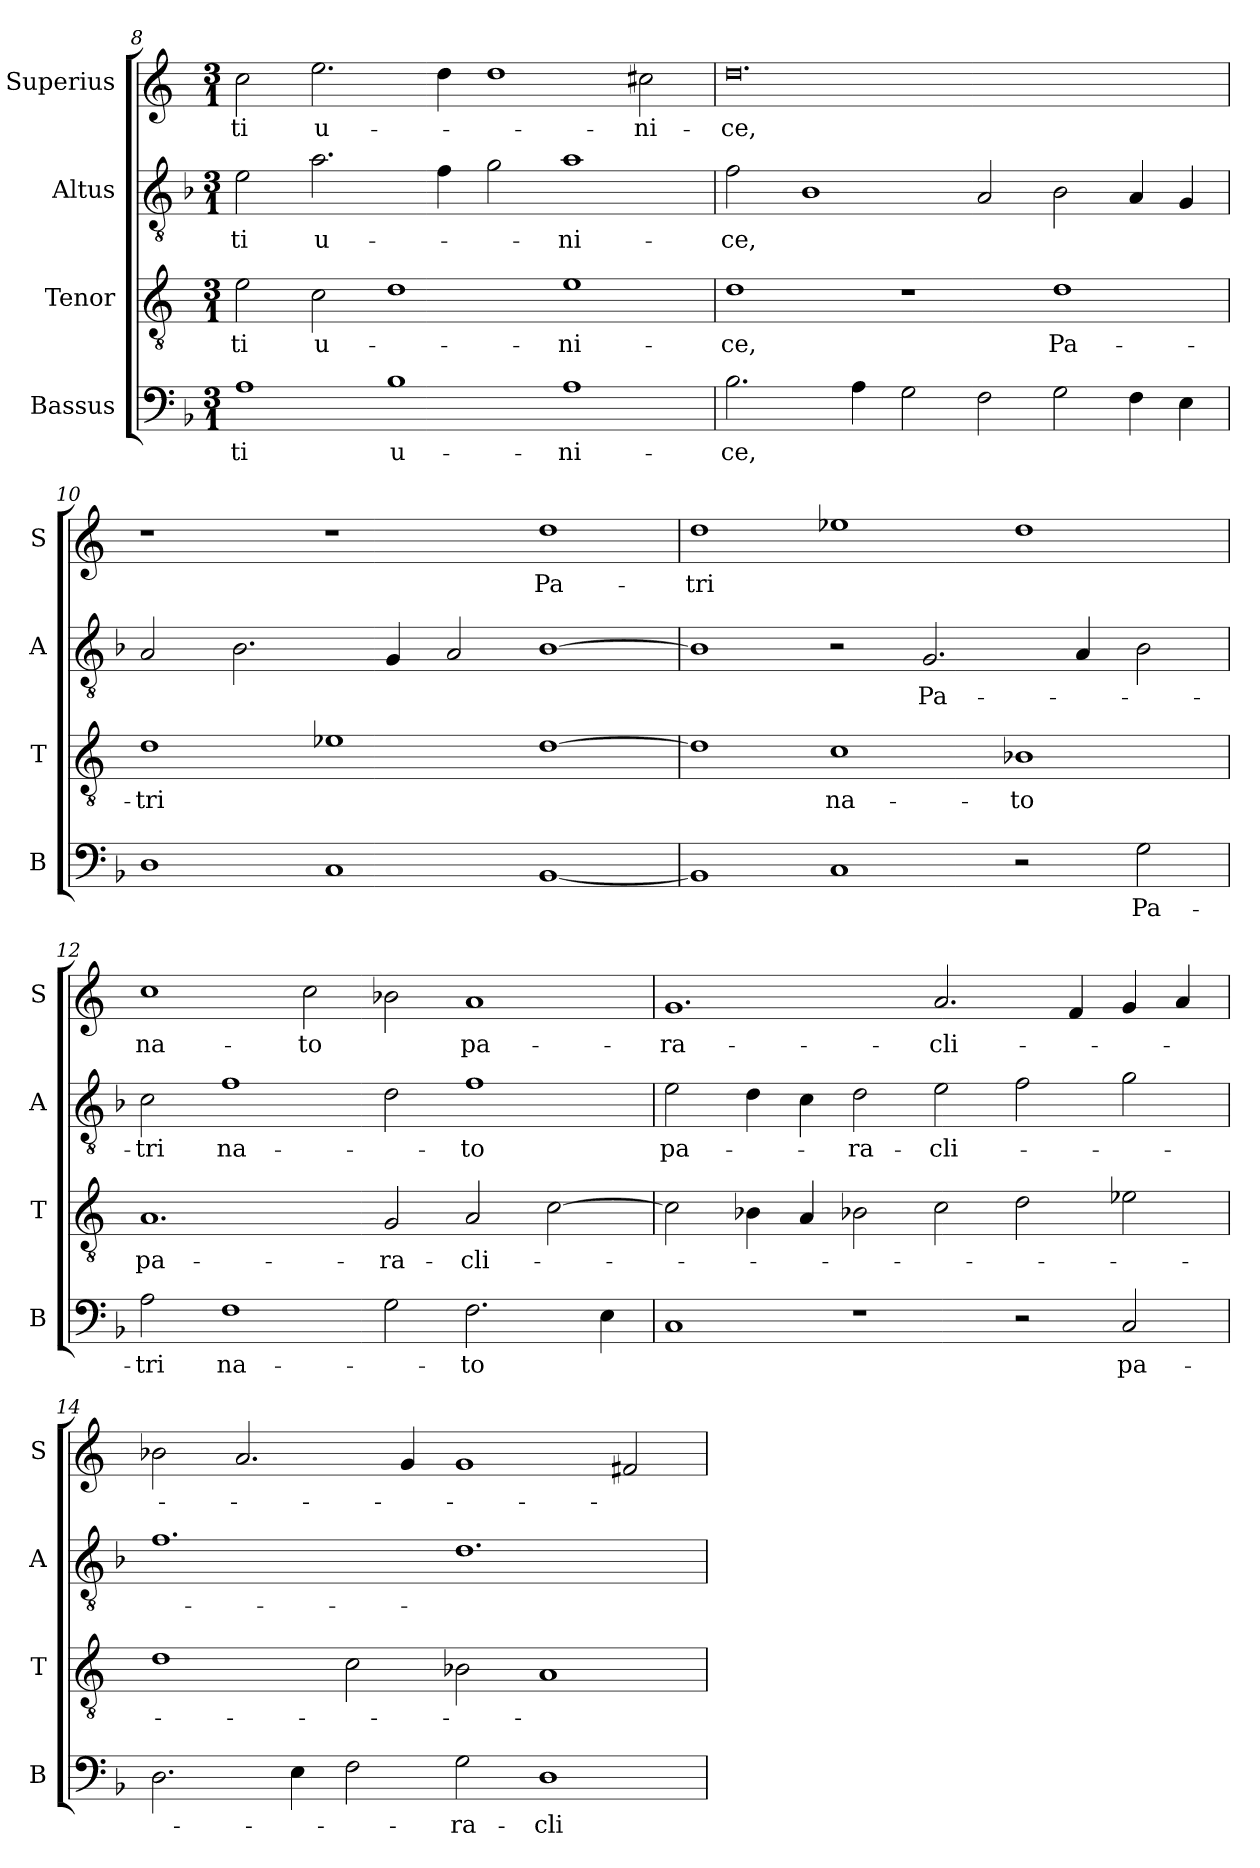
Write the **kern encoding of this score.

**kern	**text	**kern	**text	**kern	**text	**kern	**text
*part4	*part4	*part3	*part3	*part2	*part2	*part1	*part1
*staff4	*staff4	*staff3	*staff3	*staff2	*staff2	*staff1	*staff1
*I"Bassus	*	*I"Tenor	*	*I"Altus	*	*I"Superius	*
*I'B	*	*I'T	*	*I'A	*	*I'S	*
*clefF4	*	*clefGv2	*	*clefGv2	*	*clefG2	*
*k[b-]	*	*k[]	*	*k[b-]	*	*k[]	*
*M3/1	*	*M3/1	*	*M3/1	*	*M3/1	*
=8	=8	=8	=8	=8	=8	=8	=8
1A	-ti	2e\	-ti	2e\	-ti	2cc\	-ti
.	.	2c\	u-	2.a\	u-	2.ee\	u-
1B-	u-	1d	.	.	.	.	.
.	.	.	.	4f\	.	4dd\	.
.	.	.	.	2g\	.	1dd	.
1A	-ni-	1e	-ni-	1a	-ni-	.	.
.	.	.	.	.	.	2cc#X\	-ni-
=9	=9	=9	=9	=9	=9	=9	=9
2.B-\	-ce,	1d	-ce,	2f\	-ce,	0.dd	-ce,
.	.	.	.	1B-	.	.	.
4A\	.	.	.	.	.	.	.
2G\	.	1r	.	.	.	.	.
2F\	.	.	.	2A/	.	.	.
2G\	.	1d	Pa-	2B-\	.	.	.
4F\	.	.	.	4A/	.	.	.
4E\	.	.	.	4G/	.	.	.
=10	=10	=10	=10	=10	=10	=10	=10
1D	.	1d	-tri	2A/	.	1r	.
.	.	.	.	2.B-\	.	.	.
1C	.	1e-X	.	.	.	1r	.
.	.	.	.	4G/	.	.	.
.	.	.	.	2A/	.	.	.
[1BB-	.	[1d	.	[1B-	.	1dd	Pa-
=11	=11	=11	=11	=11	=11	=11	=11
1BB-]	.	1d]	.	1B-]	.	1dd	-tri
1C	.	1c	na-	2r	.	1ee-X	.
.	.	.	.	2.G/	Pa-	.	.
2r	.	1B-X	-to	.	.	1dd	.
.	.	.	.	4A/	.	.	.
2G\	Pa-	.	.	2B-\	.	.	.
=12	=12	=12	=12	=12	=12	=12	=12
2A\	-tri	1.A	pa-	2c\	-tri	1cc	na-
1F	na-	.	.	1f	na-	.	.
.	.	.	.	.	.	2cc\	-to
2G\	.	2G/	-ra-	2d\	.	2b-X\	.
2.F\	-to	2A/	-cli-	1f	-to	1a	pa-
.	.	[2c\	.	.	.	.	.
4E\	.	.	.	.	.	.	.
=13	=13	=13	=13	=13	=13	=13	=13
1C	.	2c\]	.	2e\	pa-	1.g	-ra-
.	.	4B-X\	.	4d\	.	.	.
.	.	4A/	.	4c\	.	.	.
1r	.	2B-X\	.	2d\	-ra-	.	.
.	.	2c\	.	2e\	-cli-	2.a/	-cli-
2r	.	2d\	.	2f\	.	.	.
.	.	.	.	.	.	4f/	.
2C/	pa-	2e-X\	.	2g\	.	4g/	.
.	.	.	.	.	.	4a/	.
=14	=14	=14	=14	=14	=14	=14	=14
2.D\	.	1d	.	1.f	.	2b-X\	.
.	.	.	.	.	.	2.a/	.
4E\	.	.	.	.	.	.	.
2F\	.	2c\	.	.	.	.	.
.	.	.	.	.	.	4g/	.
2G\	-ra-	2B-X\	.	1.d	.	1g	.
1D	-cli-	1A	.	.	.	.	.
.	.	.	.	.	.	2f#X/	.
=	=	=	=	=	=	=	=
*-	*-	*-	*-	*-	*-	*-	*-
